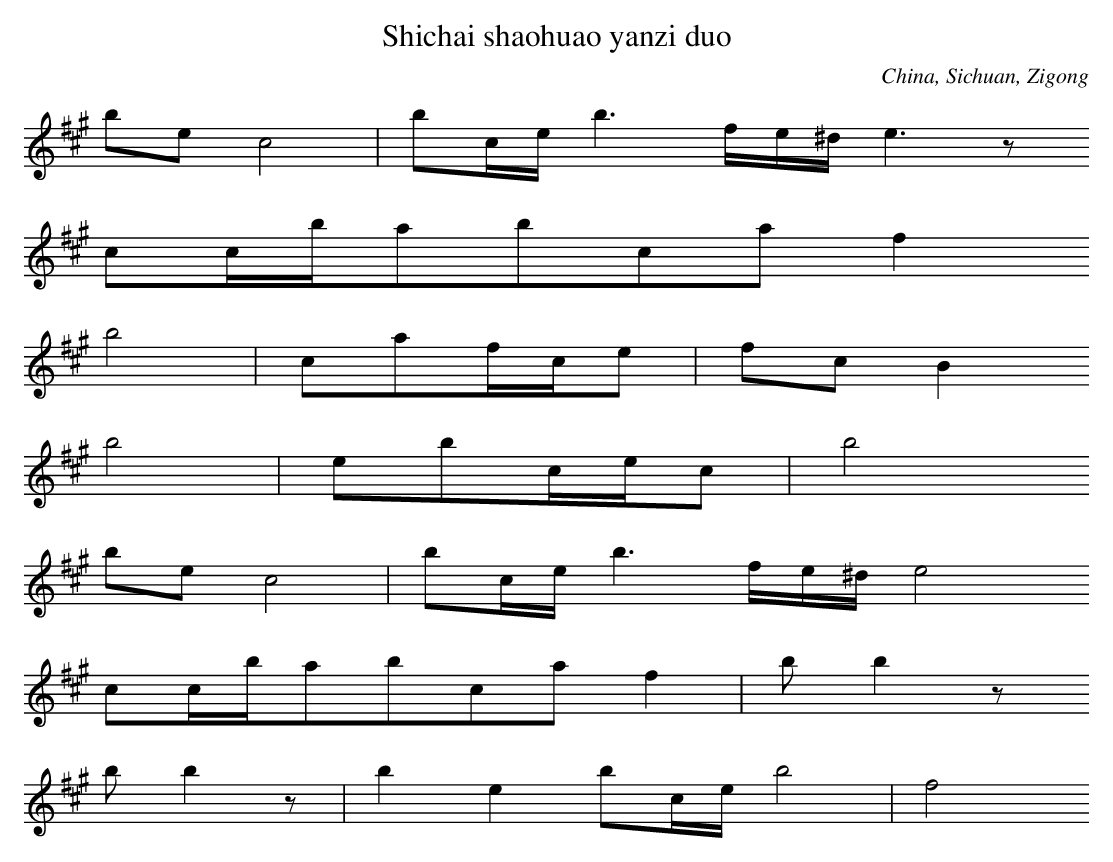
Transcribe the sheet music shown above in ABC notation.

X:1
T: Shichai shaohuao yanzi duo
O: China, Sichuan, Zigong
M: none
L: 1/16
K: A
b2e2c8 | b2ceb6fe^de6z2
c2cba2b2c2a2f4
b8 | c2a2fce2 | f2c2B4
b8 | e2b2cec2 | b8
b2e2c8 | b2ceb6fe^de8
c2cba2b2c2a2f4 | b2b4z2
b2b4z2 | b4e4b2ceb8 | f8
